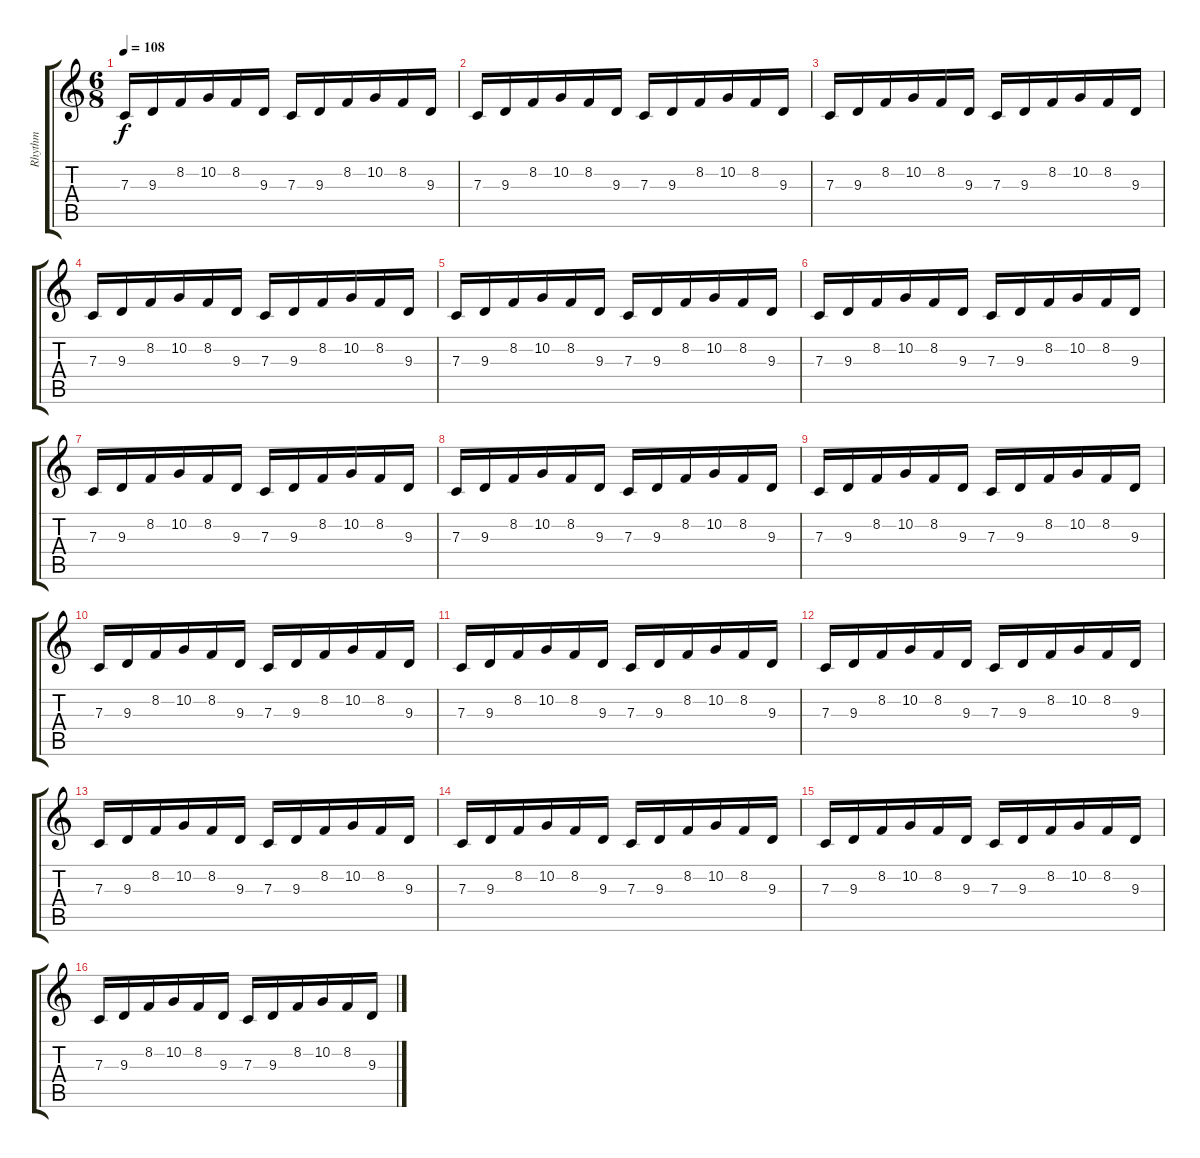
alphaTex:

\track ("Rhythm" "Rhythm") {instrument fx1rain}
\staff {score tabs}
\tuning (D4 A3 F3 C3 G2 D2) {hide}
\ts (6 8)
\tempo 108
\clef g2
\ks c
7.3.16{dy f volume 0 instrument fx1rain} 9.3.16{volume 9} 8.2.16 10.2.16 8.2.16 9.3.16 7.3.16 9.3.16 8.2.16 10.2.16 8.2.16 9.3.16 |
7.3.16 9.3.16 8.2.16 10.2.16 8.2.16 9.3.16 7.3.16 9.3.16 8.2.16 10.2.16 8.2.16 9.3.16 |
7.3.16 9.3.16 8.2.16 10.2.16 8.2.16 9.3.16 7.3.16 9.3.16 8.2.16 10.2.16 8.2.16 9.3.16 |
7.3.16 9.3.16 8.2.16 10.2.16 8.2.16 9.3.16 7.3.16 9.3.16 8.2.16 10.2.16 8.2.16 9.3.16 |
7.3.16 9.3.16 8.2.16 10.2.16 8.2.16 9.3.16 7.3.16 9.3.16 8.2.16 10.2.16 8.2.16 9.3.16 |
7.3.16 9.3.16 8.2.16 10.2.16 8.2.16 9.3.16 7.3.16 9.3.16 8.2.16 10.2.16 8.2.16 9.3.16 |
7.3.16 9.3.16 8.2.16 10.2.16 8.2.16 9.3.16 7.3.16 9.3.16 8.2.16 10.2.16 8.2.16 9.3.16 |
7.3.16 9.3.16 8.2.16 10.2.16 8.2.16 9.3.16 7.3.16 9.3.16 8.2.16 10.2.16 8.2.16 9.3.16 |
7.3.16 9.3.16 8.2.16 10.2.16 8.2.16 9.3.16 7.3.16 9.3.16 8.2.16 10.2.16 8.2.16 9.3.16 |
7.3.16 9.3.16 8.2.16 10.2.16 8.2.16 9.3.16 7.3.16 9.3.16 8.2.16 10.2.16 8.2.16 9.3.16 |
7.3.16 9.3.16 8.2.16 10.2.16 8.2.16 9.3.16 7.3.16 9.3.16 8.2.16 10.2.16 8.2.16 9.3.16 |
7.3.16 9.3.16 8.2.16 10.2.16 8.2.16 9.3.16 7.3.16 9.3.16 8.2.16 10.2.16 8.2.16 9.3.16 |
7.3.16 9.3.16 8.2.16 10.2.16 8.2.16 9.3.16 7.3.16 9.3.16 8.2.16 10.2.16 8.2.16 9.3.16 |
7.3.16 9.3.16 8.2.16 10.2.16 8.2.16 9.3.16 7.3.16 9.3.16 8.2.16 10.2.16 8.2.16 9.3.16 |
7.3.16 9.3.16 8.2.16 10.2.16 8.2.16 9.3.16 7.3.16 9.3.16 8.2.16 10.2.16 8.2.16 9.3.16 |
7.3.16 9.3.16 8.2.16 10.2.16 8.2.16 9.3.16 7.3.16 9.3.16 8.2.16 10.2.16 8.2.16 9.3.16
